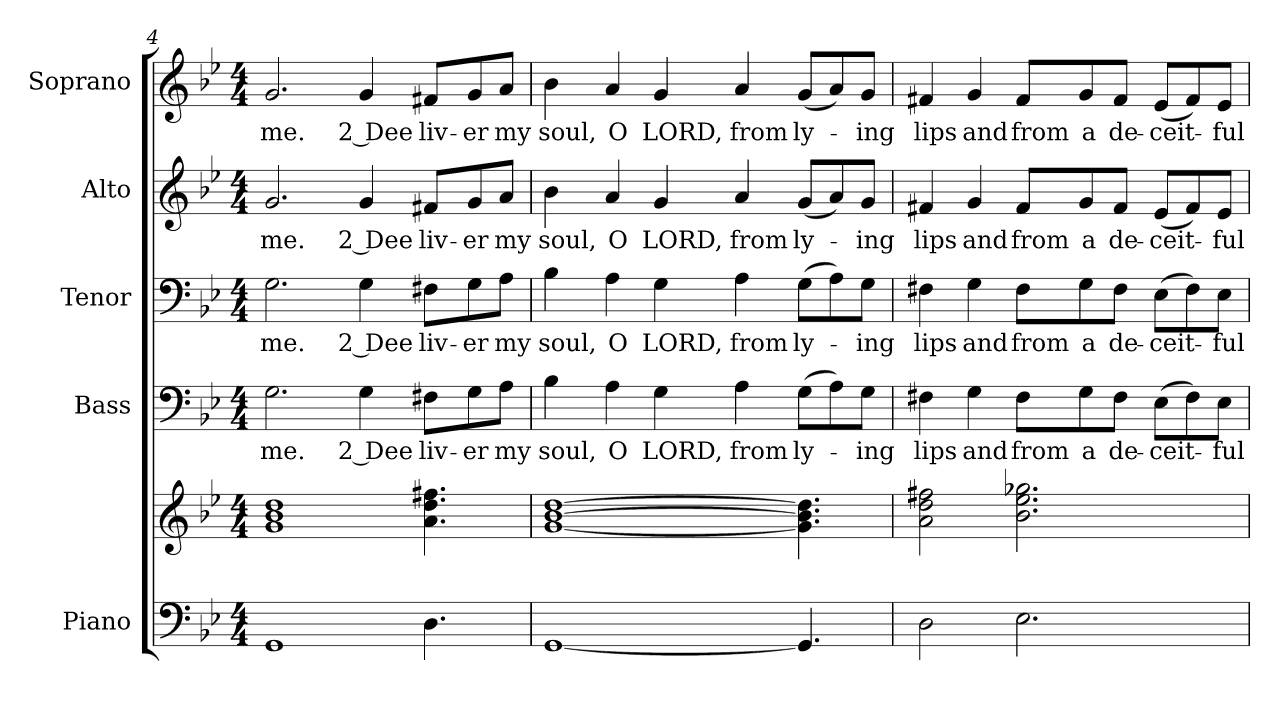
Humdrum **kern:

**kern	**kern	**kern	**text	**kern	**text	**kern	**text	**kern	**text
*part5	*part5	*part4	*part4	*part3	*part3	*part2	*part2	*part1	*part1
*staff6	*staff5	*staff4	*staff4	*staff3	*staff3	*staff2	*staff2	*staff1	*staff1
*I"Piano	*	*I"Bass	*	*I"Tenor	*	*I"Alto	*	*I"Soprano	*
*I'Pno.	*	*I'B.	*	*I'T.	*	*I'A.	*	*I'S.	*
*clefF4	*clefG2	*clefF4	*	*clefF4	*	*clefG2	*	*clefG2	*
*k[b-e-]	*k[b-e-]	*k[b-e-]	*	*k[b-e-]	*	*k[b-e-]	*	*k[b-e-]	*
*B-:	*B-:	*B-:	*	*B-:	*	*B-:	*	*B-:	*
*M4/4	*M4/4	*M4/4	*	*M4/4	*	*M4/4	*	*M4/4	*
=4	=4	=4	=4	=4	=4	=4	=4	=4	=4
!	!	!	!LO:LY:b:color=#000000	!	!	!	!	!	!
!	!	!	!	!	!LO:LY:b:color=#000000	!	!	!	!
!	!	!	!	!	!	!	!LO:LY:b:color=#000000	!	!
!	!	!	!	!	!	!	!	!	!LO:LY:b:color=#000000
1GGi	1gi 1b-i 1ddi	2.Gi\	me.	2.Gi\	me.	2.gi/	me.	2.gi/	me.
!	!	!	!LO:LY:b:color=#000000	!	!	!	!	!	!
!	!	!	!	!	!LO:LY:b:color=#000000	!	!	!	!
!	!	!	!	!	!	!	!LO:LY:b:color=#000000	!	!
!	!	!	!	!	!	!	!	!	!LO:LY:b:color=#000000
.	.	4Gi\	2 Dee	4Gi\	2 Dee	4gi/	2 Dee	4gi/	2 Dee
!	!	!	!LO:LY:b:color=#000000	!	!	!	!	!	!
!	!	!	!	!	!LO:LY:b:color=#000000	!	!	!	!
!	!	!	!	!	!	!	!LO:LY:b:color=#000000	!	!
!	!	!	!	!	!	!	!	!	!LO:LY:b:color=#000000
4.Di\	4.ai\ 4.ddi 4.ff#Xi	8F#Xi\L	liv-	8F#Xi\L	liv-	8f#Xi/L	liv-	8f#Xi/L	liv-
!	!	!	!LO:LY:b:color=#000000	!	!	!	!	!	!
!	!	!	!	!	!LO:LY:b:color=#000000	!	!	!	!
!	!	!	!	!	!	!	!LO:LY:b:color=#000000	!	!
!	!	!	!	!	!	!	!	!	!LO:LY:b:color=#000000
.	.	8Gi\	-er	8Gi\	-er	8gi/	-er	8gi/	-er
!	!	!	!LO:LY:b:color=#000000	!	!	!	!	!	!
!	!	!	!	!	!LO:LY:b:color=#000000	!	!	!	!
!	!	!	!	!	!	!	!LO:LY:b:color=#000000	!	!
!	!	!	!	!	!	!	!	!	!LO:LY:b:color=#000000
.	.	8Ai\J	my	8Ai\J	my	8ai/J	my	8ai/J	my
!!LO:PB:g=z
=5	=5	=5	=5	=5	=5	=5	=5	=5	=5
!	!	!	!LO:LY:b:color=#000000	!	!	!	!	!	!
!	!	!	!	!	!LO:LY:b:color=#000000	!	!	!	!
!	!	!	!	!	!	!	!LO:LY:b:color=#000000	!	!
!	!	!	!	!	!	!	!	!	!LO:LY:b:color=#000000
[<1GGi	[<1gi [>1b-i [>1ddi	4B-i\	soul,	4B-i\	soul,	4b-i\	soul,	4b-i\	soul,
!	!	!	!LO:LY:b:color=#000000	!	!	!	!	!	!
!	!	!	!	!	!LO:LY:b:color=#000000	!	!	!	!
!	!	!	!	!	!	!	!LO:LY:b:color=#000000	!	!
!	!	!	!	!	!	!	!	!	!LO:LY:b:color=#000000
.	.	4Ai\	O	4Ai\	O	4ai/	O	4ai/	O
!	!	!	!LO:LY:b:color=#000000	!	!	!	!	!	!
!	!	!	!	!	!LO:LY:b:color=#000000	!	!	!	!
!	!	!	!	!	!	!	!LO:LY:b:color=#000000	!	!
!	!	!	!	!	!	!	!	!	!LO:LY:b:color=#000000
.	.	4Gi\	LORD,	4Gi\	LORD,	4gi/	LORD,	4gi/	LORD,
!	!	!	!LO:LY:b:color=#000000	!	!	!	!	!	!
!	!	!	!	!	!LO:LY:b:color=#000000	!	!	!	!
!	!	!	!	!	!	!	!LO:LY:b:color=#000000	!	!
!	!	!	!	!	!	!	!	!	!LO:LY:b:color=#000000
.	.	4Ai\	from	4Ai\	from	4ai/	from	4ai/	from
!	!	!	!LO:LY:b:color=#000000	!	!	!	!	!	!
!	!	!	!	!	!LO:LY:b:color=#000000	!	!	!	!
!	!	!	!	!	!	!	!LO:LY:b:color=#000000	!	!
!	!	!	!	!	!	!	!	!	!LO:LY:b:color=#000000
4.GGi/]	4.gi\] 4.b-i] 4.ddi]	(8Gi\L	ly-	(8Gi\L	ly-	(8gi/L	ly-	(8gi/L	ly-
.	.	8Ai\)	.	8Ai\)	.	8ai/)	.	8ai/)	.
!	!	!	!LO:LY:b:color=#000000	!	!	!	!	!	!
!	!	!	!	!	!LO:LY:b:color=#000000	!	!	!	!
!	!	!	!	!	!	!	!LO:LY:b:color=#000000	!	!
!	!	!	!	!	!	!	!	!	!LO:LY:b:color=#000000
.	.	8Gi\J	-ing	8Gi\J	-ing	8gi/J	-ing	8gi/J	-ing
!!LO:PB:g=z
=6	=6	=6	=6	=6	=6	=6	=6	=6	=6
!	!	!	!LO:LY:b:color=#000000	!	!	!	!	!	!
!	!	!	!	!	!LO:LY:b:color=#000000	!	!	!	!
!	!	!	!	!	!	!	!LO:LY:b:color=#000000	!	!
!	!	!	!	!	!	!	!	!	!LO:LY:b:color=#000000
2Di\	2ai\ 2ddi 2ff#Xi	4F#Xi\	lips	4F#Xi\	lips	4f#Xi/	lips	4f#Xi/	lips
!	!	!	!LO:LY:b:color=#000000	!	!	!	!	!	!
!	!	!	!	!	!LO:LY:b:color=#000000	!	!	!	!
!	!	!	!	!	!	!	!LO:LY:b:color=#000000	!	!
!	!	!	!	!	!	!	!	!	!LO:LY:b:color=#000000
.	.	4Gi\	and	4Gi\	and	4gi/	and	4gi/	and
!	!	!	!LO:LY:b:color=#000000	!	!	!	!	!	!
!	!	!	!	!	!LO:LY:b:color=#000000	!	!	!	!
!	!	!	!	!	!	!	!LO:LY:b:color=#000000	!	!
!	!	!	!	!	!	!	!	!	!LO:LY:b:color=#000000
2.E-i\	2.b-i\ 2.ee-i 2.gg-Xi	8F#i\L	from	8F#i\L	from	8f#i/L	from	8f#i/L	from
!	!	!	!LO:LY:b:color=#000000	!	!	!	!	!	!
!	!	!	!	!	!LO:LY:b:color=#000000	!	!	!	!
!	!	!	!	!	!	!	!LO:LY:b:color=#000000	!	!
!	!	!	!	!	!	!	!	!	!LO:LY:b:color=#000000
.	.	8Gi\	a	8Gi\	a	8gi/	a	8gi/	a
!	!	!	!LO:LY:b:color=#000000	!	!	!	!	!	!
!	!	!	!	!	!LO:LY:b:color=#000000	!	!	!	!
!	!	!	!	!	!	!	!LO:LY:b:color=#000000	!	!
!	!	!	!	!	!	!	!	!	!LO:LY:b:color=#000000
.	.	8F#i\J	de-	8F#i\J	de-	8f#i/J	de-	8f#i/J	de-
!	!	!	!LO:LY:b:color=#000000	!	!	!	!	!	!
!	!	!	!	!	!LO:LY:b:color=#000000	!	!	!	!
!	!	!	!	!	!	!	!LO:LY:b:color=#000000	!	!
!	!	!	!	!	!	!	!	!	!LO:LY:b:color=#000000
.	.	(8E-i\L	-ceit-	(8E-i\L	-ceit-	(8e-i/L	-ceit-	(8e-i/L	-ceit-
.	.	8F#i\)	.	8F#i\)	.	8f#i/)	.	8f#i/)	.
!	!	!	!LO:LY:b:color=#000000	!	!	!	!	!	!
!	!	!	!	!	!LO:LY:b:color=#000000	!	!	!	!
!	!	!	!	!	!	!	!LO:LY:b:color=#000000	!	!
!	!	!	!	!	!	!	!	!	!LO:LY:b:color=#000000
.	.	8E-i\J	-ful	8E-i\J	-ful	8e-i/J	-ful	8e-i/J	-ful
=	=	=	=	=	=	=	=	=	=
*-	*-	*-	*-	*-	*-	*-	*-	*-	*-
